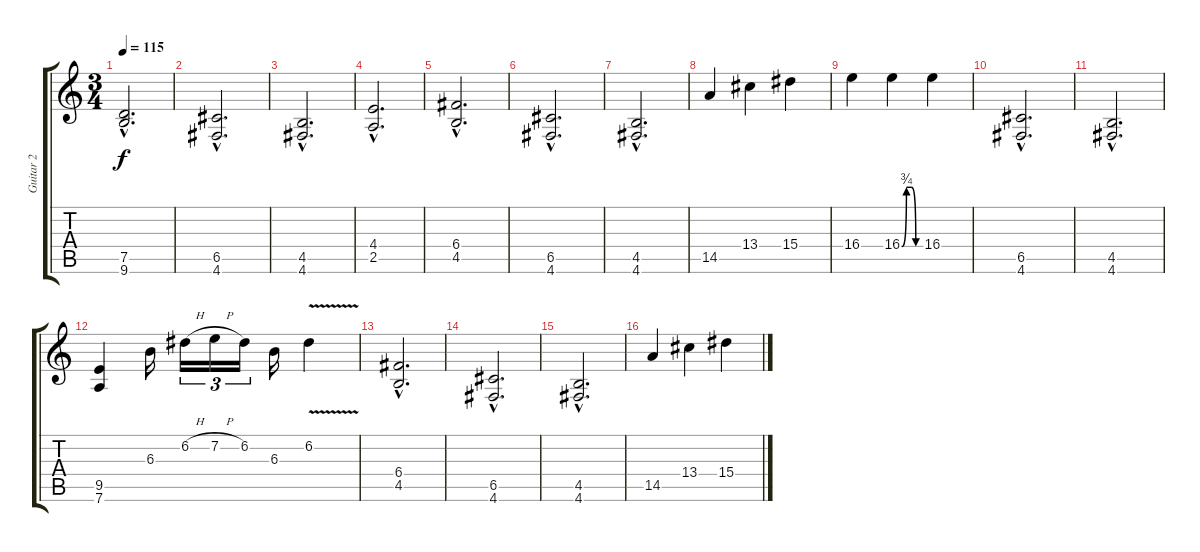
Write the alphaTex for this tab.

\track ("Guitar 2" "Guitar 2") {instrument distortionguitar}
\staff {score tabs}
\tuning (D4 A3 F3 C3 G2 D2) {hide}
\ts (3 4)
\tempo 115
\clef g2
\ks c
(7.5{hac t} 9.6{hac t}).2{d dy f} |
\section ("" "")
(6.5{hac} 4.6{hac}).2{d} |
(4.5{hac} 4.6{hac}).2{d} |
(4.4{hac} 2.5{hac}).2{d} |
(6.4{hac} 4.5{hac}).2{d} |
(6.5{hac} 4.6{hac}).2{d} |
(4.5{hac} 4.6{hac}).2{d} |
14.5.4 13.4.4 15.4.4 |
16.4.4 16.4{be (custom 0 0 15 3 30 3 45 0 60 0)}.4 16.4.4 |
(6.5{hac} 4.6{hac}).2{d} |
(4.5{hac} 4.6{hac}).2{d} |
(9.5 7.6).4 6.3.16 6.2{h}.16{tu (3 2)} 7.2{h}.16{tu (3 2)} 6.2.16{tu (3 2)} 6.3.16 6.2{v}.4 |
(6.4{hac} 4.5{hac}).2{d} |
(6.5{hac} 4.6{hac}).2{d} |
(4.5{hac} 4.6{hac}).2{d} |
14.5.4 13.4.4 15.4.4
